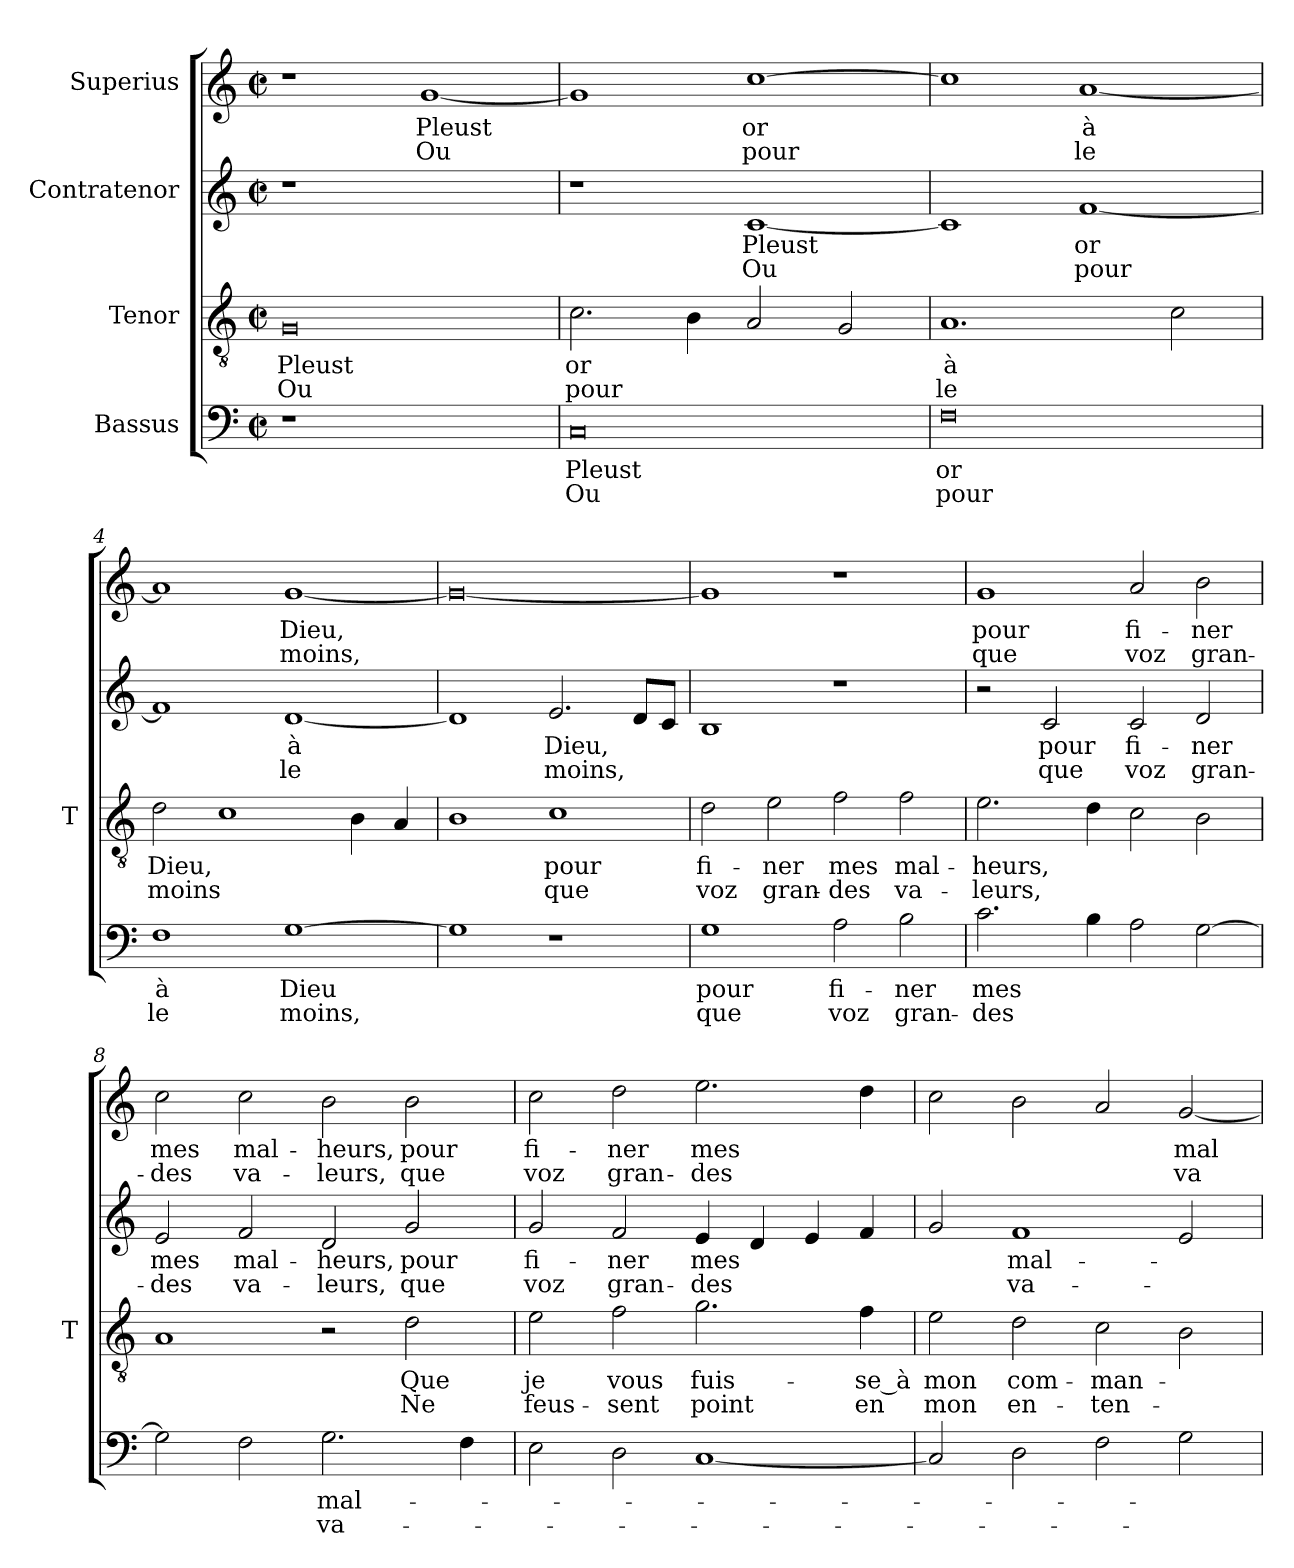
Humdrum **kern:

**kern	**text	**text	**kern	**text	**text	**kern	**text	**text	**kern	**text	**text
*part4	*part4	*part4	*part3	*part3	*part3	*part2	*part2	*part2	*part1	*part1	*part1
*staff4	*staff4	*staff4	*staff3	*staff3	*staff3	*staff2	*staff2	*staff2	*staff1	*staff1	*staff1
*I"Bassus	*	*	*I"Tenor	*	*	*I"Contratenor	*	*	*I"Superius	*	*
*	*	*	*I'T	*	*	*	*	*	*	*	*
*clefF4	*	*	*clefGv2	*	*	*clefG2	*	*	*clefG2	*	*
*k[]	*	*	*k[]	*	*	*k[]	*	*	*k[]	*	*
*C:	*	*	*C:	*	*	*C:	*	*	*C:	*	*
*M2/2	*	*	*M2/2	*	*	*M2/2	*	*	*M2/2	*	*
*met(c|)	*	*	*met(c|)	*	*	*met(c|)	*	*	*met(c|)	*	*
=1	=1	=1	=1	=1	=1	=1	=1	=1	=1	=1	=1
1r	.	.	0G	-Pleust	-Ou	1r	.	.	1r	.	.
1ryy	.	.	.	.	.	1ryy	.	.	[1g	-Pleust	-Ou
=2	=2	=2	=2	=2	=2	=2	=2	=2	=2	=2	=2
0C	-Pleust	-Ou	2.c	-or	-pour	1r	.	.	1g]	.	.
.	.	.	4B	.	.	.	.	.	.	.	.
.	.	.	2A	.	.	[1c	-Pleust	-Ou	[1cc	-or	-pour
.	.	.	2G	.	.	.	.	.	.	.	.
=3	=3	=3	=3	=3	=3	=3	=3	=3	=3	=3	=3
0F	-or	-pour	1.A	-à	-le	1c]	.	.	1cc]	.	.
.	.	.	.	.	.	[1f	-or	-pour	[1a	-à	-le
.	.	.	2c	.	.	.	.	.	.	.	.
=4	=4	=4	=4	=4	=4	=4	=4	=4	=4	=4	=4
1F	-à	-le	2d	-Dieu,	-moins	1f]	.	.	1a]	.	.
.	.	.	1c	.	.	.	.	.	.	.	.
[1G	-Dieu	-moins,	.	.	.	[1d	-à	-le	[1g	-Dieu,	-moins,
.	.	.	4B	.	.	.	.	.	.	.	.
.	.	.	4A	.	.	.	.	.	.	.	.
=5	=5	=5	=5	=5	=5	=5	=5	=5	=5	=5	=5
1G]	.	.	1B	.	.	1d]	.	.	0g_	.	.
1r	.	.	1c	-pour	-que	2.e	-Dieu,	-moins,	.	.	.
.	.	.	.	.	.	8dL	.	.	.	.	.
.	.	.	.	.	.	8cJ	.	.	.	.	.
=6	=6	=6	=6	=6	=6	=6	=6	=6	=6	=6	=6
1G	-pour	-que	2d	fi-	-voz	1B	.	.	1g]	.	.
.	.	.	2e	-ner	gran-	.	.	.	.	.	.
2A	fi-	-voz	2f	-mes	-des	1r	.	.	1r	.	.
2B	-ner	gran-	2f	mal-	va-	.	.	.	.	.	.
=7	=7	=7	=7	=7	=7	=7	=7	=7	=7	=7	=7
2.c	-mes	-des	2.e	-heurs,	-leurs,	2r	.	.	1g	-pour	-que
.	.	.	.	.	.	2c	-pour	-que	.	.	.
4B	.	.	4d	.	.	.	.	.	.	.	.
2A	.	.	2c	.	.	2c	fi-	-voz	2a	fi-	-voz
[2G	.	.	2B	.	.	2d	-ner	gran-	2b	-ner	gran-
!!LO:PB:g=z
=8	=8	=8	=8	=8	=8	=8	=8	=8	=8	=8	=8
2G]	.	.	1A	.	.	2e	-mes	-des	2cc	-mes	-des
2F	.	.	.	.	.	2f	mal-	va-	2cc	mal-	va-
2.G	mal-	va-	2r	.	.	2d	-heurs,	-leurs,	2b	-heurs,	-leurs,
.	.	.	2d	-Que	-Ne	2g	-pour	-que	2b	-pour	-que
4F	.	.	.	.	.	.	.	.	.	.	.
=9	=9	=9	=9	=9	=9	=9	=9	=9	=9	=9	=9
2E	.	.	2e	-je	feus-	2g	fi-	-voz	2cc	fi-	-voz
2D	.	.	2f	-vous	-sent	2f	-ner	gran-	2dd	-ner	gran-
[1C	.	.	2.g	fuis-	-point	4e	-mes	-des	2.ee	-mes	-des
.	.	.	.	.	.	4d	.	.	.	.	.
.	.	.	.	.	.	4e	.	.	.	.	.
.	.	.	4f	-se_à	-en	4f	.	.	4dd	.	.
=10	=10	=10	=10	=10	=10	=10	=10	=10	=10	=10	=10
2C]	.	.	2e	-mon	-mon	2g	.	.	2cc	.	.
2D	.	.	2d	com-	en-	1f	mal-	va-	2b	.	.
2F	.	.	2c	man-	ten-	.	.	.	2a	.	.
2G	.	.	2B	.	.	2e	.	.	[2g	mal-	va-
=	=	=	=	=	=	=	=	=	=	=	=
*-	*-	*-	*-	*-	*-	*-	*-	*-	*-	*-	*-
